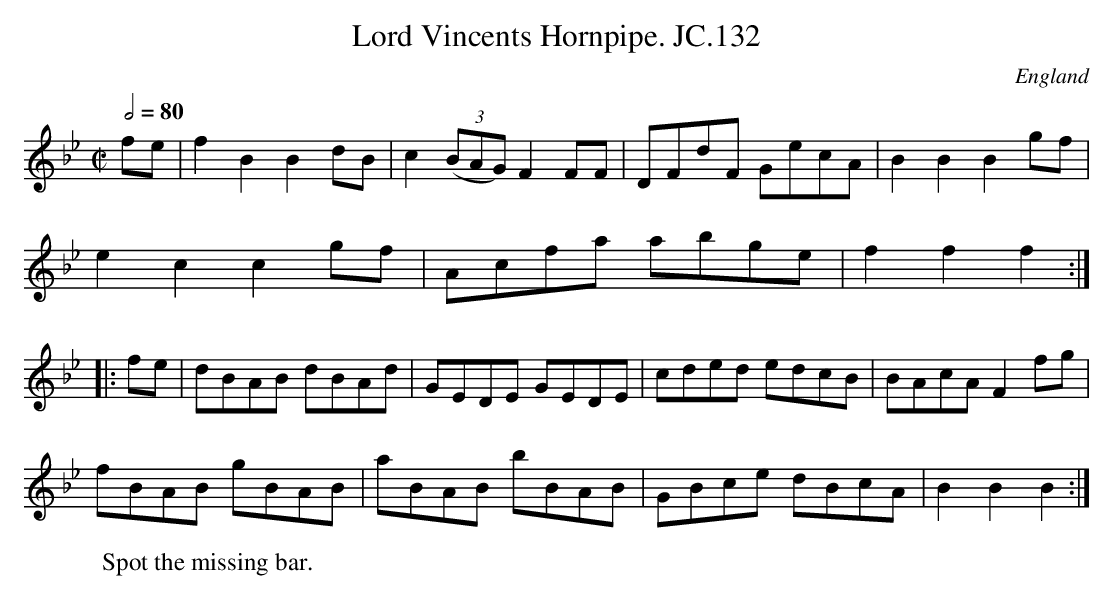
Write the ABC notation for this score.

X:1
T:Lord Vincents Hornpipe. JC.132
O:England
M:C|
L:1/8
Q:2/4=80
K:Bb major
fe|\
f2B2B2dB|c2((3BAG)F2FF|DFdF GecA|B2B2B2gf|!
e2c2c2gf|Acfa abge|f2f2f2:|!
|:fe|dBAB dBAd|GEDE GEDE|cded edcB|BAcA F2fg|!
fBAB gBAB|aBAB bBAB|GBce dBcA|B2B2B2:|
W:Spot the missing bar.
